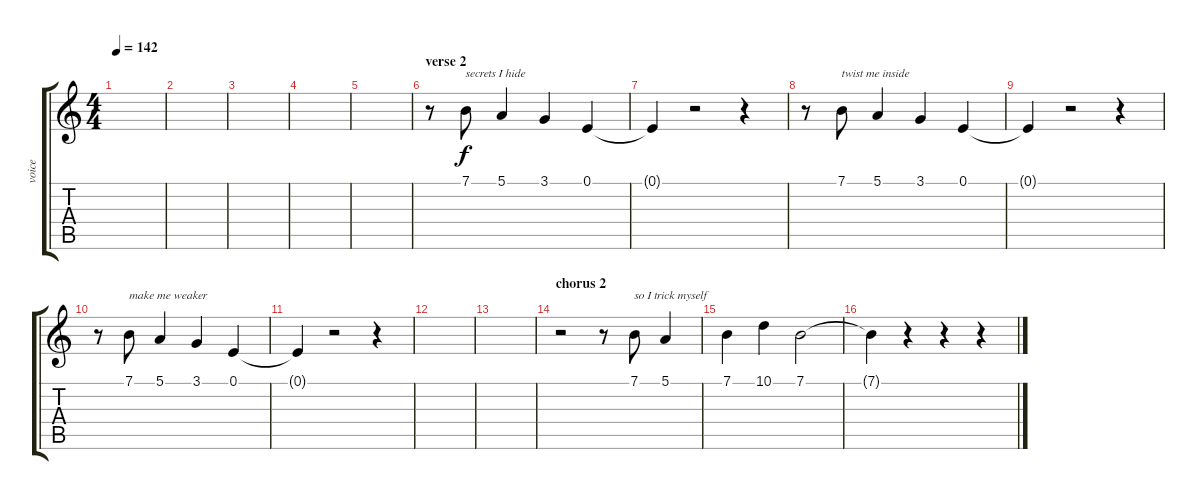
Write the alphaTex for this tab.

\track ("voice" "voice") {instrument pad1newage}
\staff {score tabs}
\tuning (E4 B3 G3 D3 A2 E2) {hide}
\ts (4 4)
\tempo 142
\clef g2
\ks c
|
|
|
|
|
\section ("" "verse 2")
r.8{volume 11} 7.1.8{txt "secrets I hide"} 5.1.4 3.1.4 0.1.4 |
0.1{t}.4 r.2 r.4 |
r.8 7.1.8{txt "twist me inside"} 5.1.4 3.1.4 0.1.4 |
0.1{t}.4 r.2 r.4 |
r.8 7.1.8{txt "make me weaker"} 5.1.4 3.1.4 0.1.4 |
0.1{t}.4 r.2 r.4 |
|
|
\section ("" "chorus 2")
r.2{volume 14} r.8 7.1.8{txt "so I trick myself"} 5.1.4 |
7.1.4 10.1.4 7.1.2 |
7.1{t}.4 r.4 r.4 r.4
